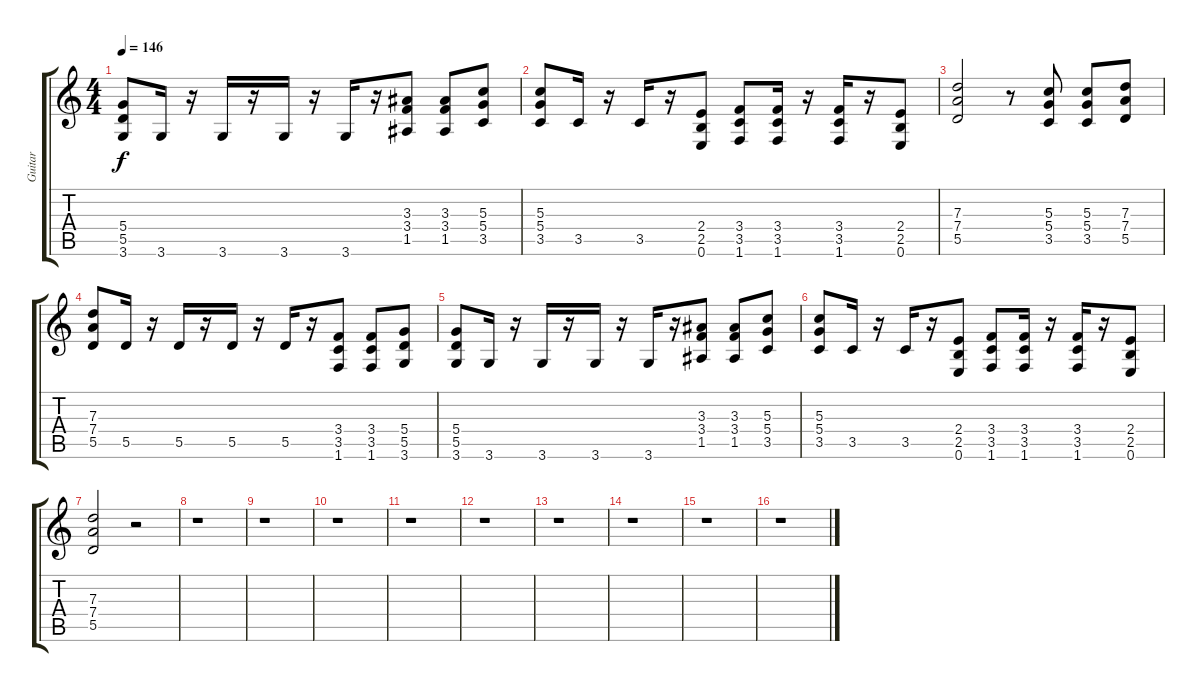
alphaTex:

\track ("Guitar" "Guitar") {instrument distortionguitar}
\staff {score tabs}
\tuning (E4 B3 G3 D3 A2 E2) {hide}
\ts (4 4)
\tempo 146
\clef g2
\ks c
(5.4 5.5 3.6).8{dy f} 3.6.16 r.16 3.6.16 r.16 3.6.16 r.16 3.6.16 r.16 (3.3 3.4 1.5).8 (3.3 3.4 1.5).8 (5.3 5.4 3.5).8 |
(5.3 5.4 3.5).8 3.5.16 r.16 3.5.16 r.16 (2.4 2.5 0.6).8 (3.4 3.5 1.6).8 (3.4 3.5 1.6).16 r.16 (3.4 3.5 1.6).16 r.16 (2.4 2.5 0.6).8 |
(7.3 7.4 5.5).2 r.8 (5.3 5.4 3.5).8 (5.3 5.4 3.5).8 (7.3 7.4 5.5).8 |
(7.3 7.4 5.5).8 5.5.16 r.16 5.5.16 r.16 5.5.16 r.16 5.5.16 r.16 (3.4 3.5 1.6).8 (3.4 3.5 1.6).8 (5.4 5.5 3.6).8 |
(5.4 5.5 3.6).8 3.6.16 r.16 3.6.16 r.16 3.6.16 r.16 3.6.16 r.16 (3.3 3.4 1.5).8 (3.3 3.4 1.5).8 (5.3 5.4 3.5).8 |
(5.3 5.4 3.5).8 3.5.16 r.16 3.5.16 r.16 (2.4 2.5 0.6).8 (3.4 3.5 1.6).8 (3.4 3.5 1.6).16 r.16 (3.4 3.5 1.6).16 r.16 (2.4 2.5 0.6).8 |
(7.3 7.4 5.5).2 r.2 |
r.1 |
r.1 |
r.1 |
r.1 |
r.1 |
r.1 |
r.1 |
r.1 |
r.1
